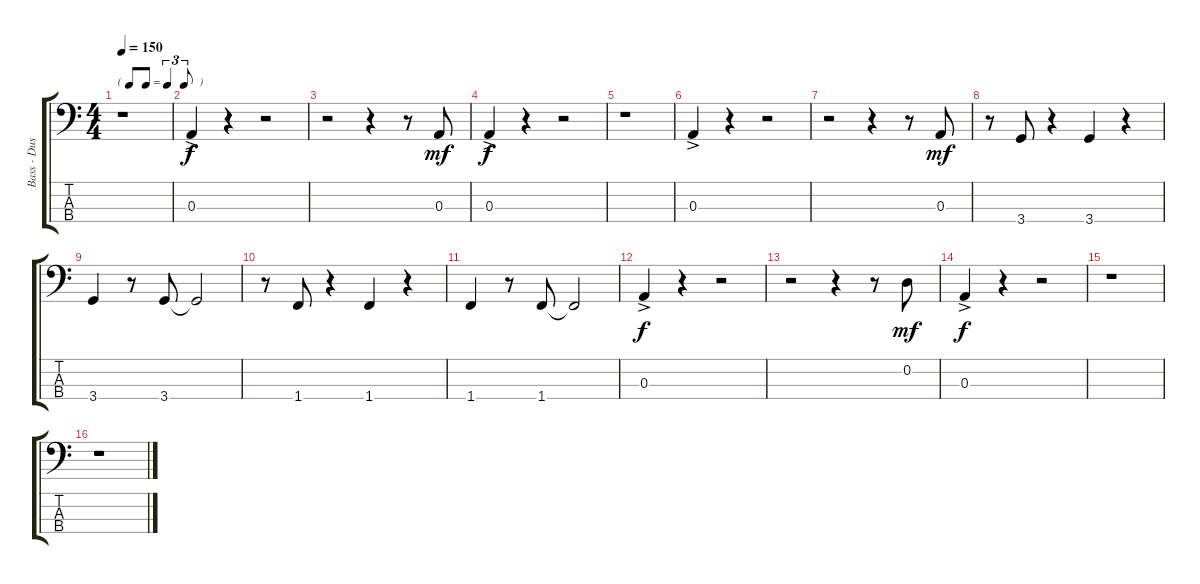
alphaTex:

\track ("Bass - Dusty Hill" "Bass - Dus") {instrument electricbassfinger}
\staff {score tabs}
\tuning (G2 D2 A1 E1) {hide}
\ts (4 4)
\tf triplet8th
\tempo 150
\clef f4
\ks c
r.1{dy f} |
0.3{ac}.4 r.4 r.2 |
r.2 r.4 r.8 0.3.8{dy mf} |
0.3{ac}.4{dy f} r.4 r.2 |
r.1 |
0.3{ac}.4 r.4 r.2 |
r.2 r.4 r.8 0.3.8{dy mf} |
r.8 3.4.8 r.4 3.4.4 r.4 |
3.4.4 r.8 3.4.8 3.4{t}.2 |
r.8 1.4.8 r.4 1.4.4 r.4 |
1.4.4 r.8 1.4.8 1.4{t}.2 |
0.3{ac}.4{dy f} r.4 r.2 |
r.2 r.4 r.8 0.2.8{dy mf} |
0.3{ac}.4{dy f} r.4 r.2 |
r.1 |
r.1
